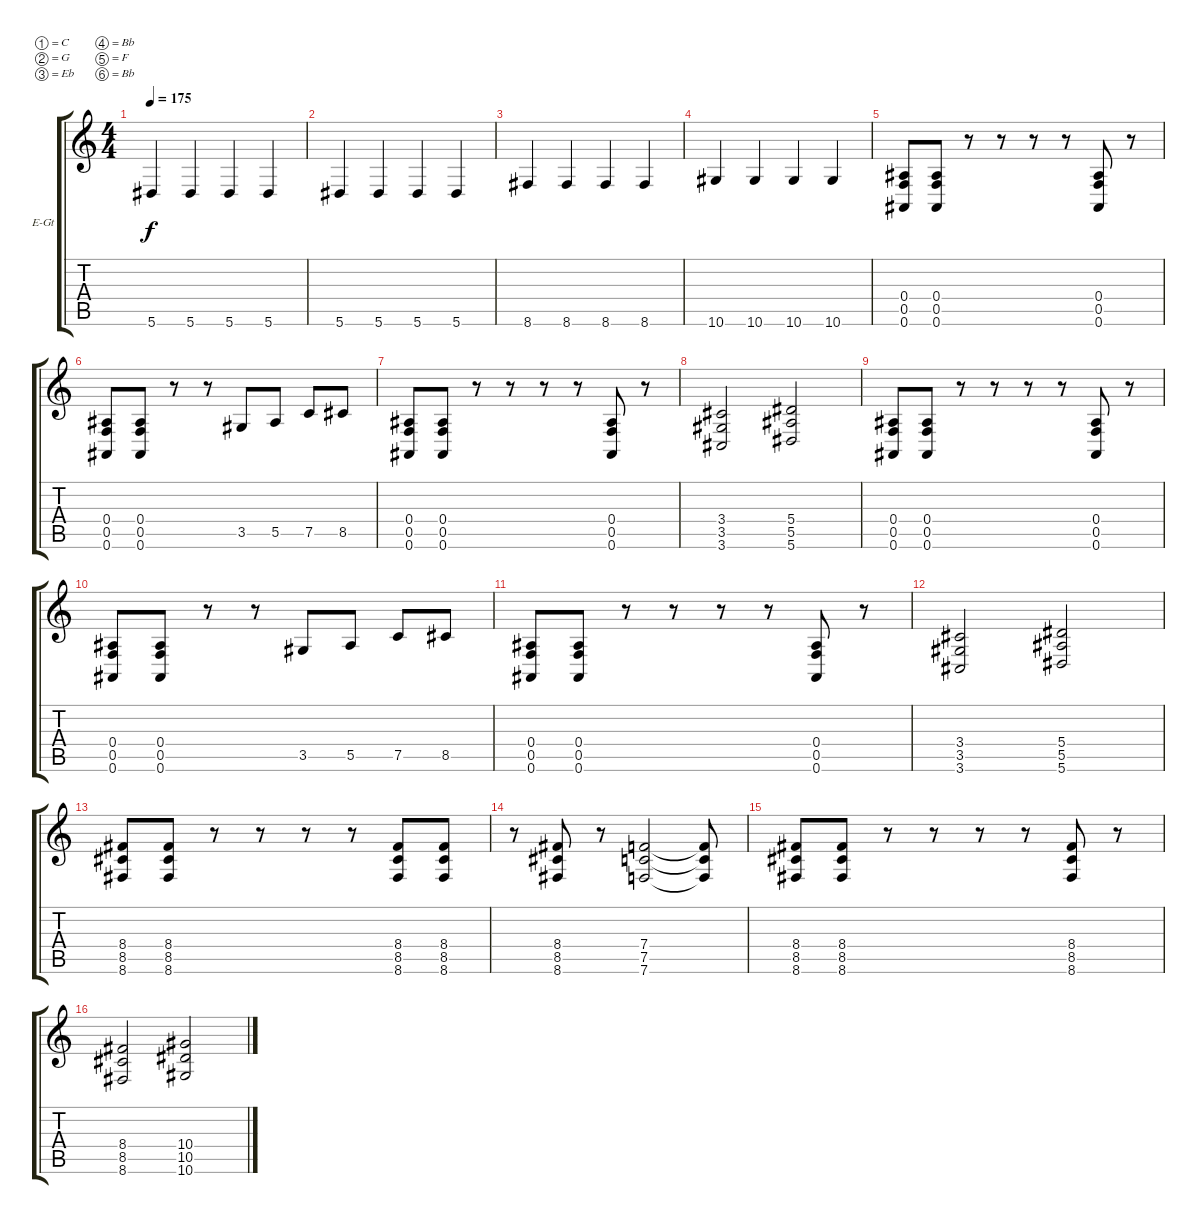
\bracketExtendMode groupsimilarinstruments
\firstSystemTrackNameOrientation horizontal
\otherSystemsTrackNameOrientation horizontal
\track ("Piste 1" "E-Gt") {instrument distortionguitar}
\staff {score tabs}
\tuning (C4 G3 Eb3 Bb2 F2 Bb1)
\ts (4 4)
\tempo 175
\clef g2
\ks c
5.6.4{dy f} 5.6.4 5.6.4 5.6.4 |
5.6.4 5.6.4 5.6.4 5.6.4 |
8.6.4 8.6.4 8.6.4 8.6.4 |
10.6.4 10.6.4 10.6.4 10.6.4 |
(0.4 0.5 0.6).8 (0.4 0.5 0.6).8 r.8 r.8 r.8 r.8 (0.4 0.5 0.6).8 r.8 |
(0.4 0.5 0.6).8 (0.4 0.5 0.6).8 r.8 r.8 3.5.8 5.5.8 7.5.8 8.5.8 |
(0.4 0.5 0.6).8 (0.4 0.5 0.6).8 r.8 r.8 r.8 r.8 (0.4 0.5 0.6).8 r.8 |
(3.4 3.5 3.6).2 (5.4 5.5 5.6).2 |
(0.4 0.5 0.6).8 (0.4 0.5 0.6).8 r.8 r.8 r.8 r.8 (0.4 0.5 0.6).8 r.8 |
(0.4 0.5 0.6).8 (0.4 0.5 0.6).8 r.8 r.8 3.5.8 5.5.8 7.5.8 8.5.8 |
(0.4 0.5 0.6).8 (0.4 0.5 0.6).8 r.8 r.8 r.8 r.8 (0.4 0.5 0.6).8 r.8 |
(3.4 3.5 3.6).2 (5.4 5.5 5.6).2 |
(8.4 8.5 8.6).8 (8.4 8.5 8.6).8 r.8 r.8 r.8 r.8 (8.4 8.5 8.6).8 (8.4 8.5 8.6).8 |
r.8 (8.4 8.5 8.6).8 r.8 (7.4 7.5 7.6).2 (7.4{t} 7.5{t} 7.6{t}).8 |
(8.4 8.5 8.6).8 (8.4 8.5 8.6).8 r.8 r.8 r.8 r.8 (8.4 8.5 8.6).8 r.8 |
(8.4 8.5 8.6).2 (10.4 10.5 10.6).2
